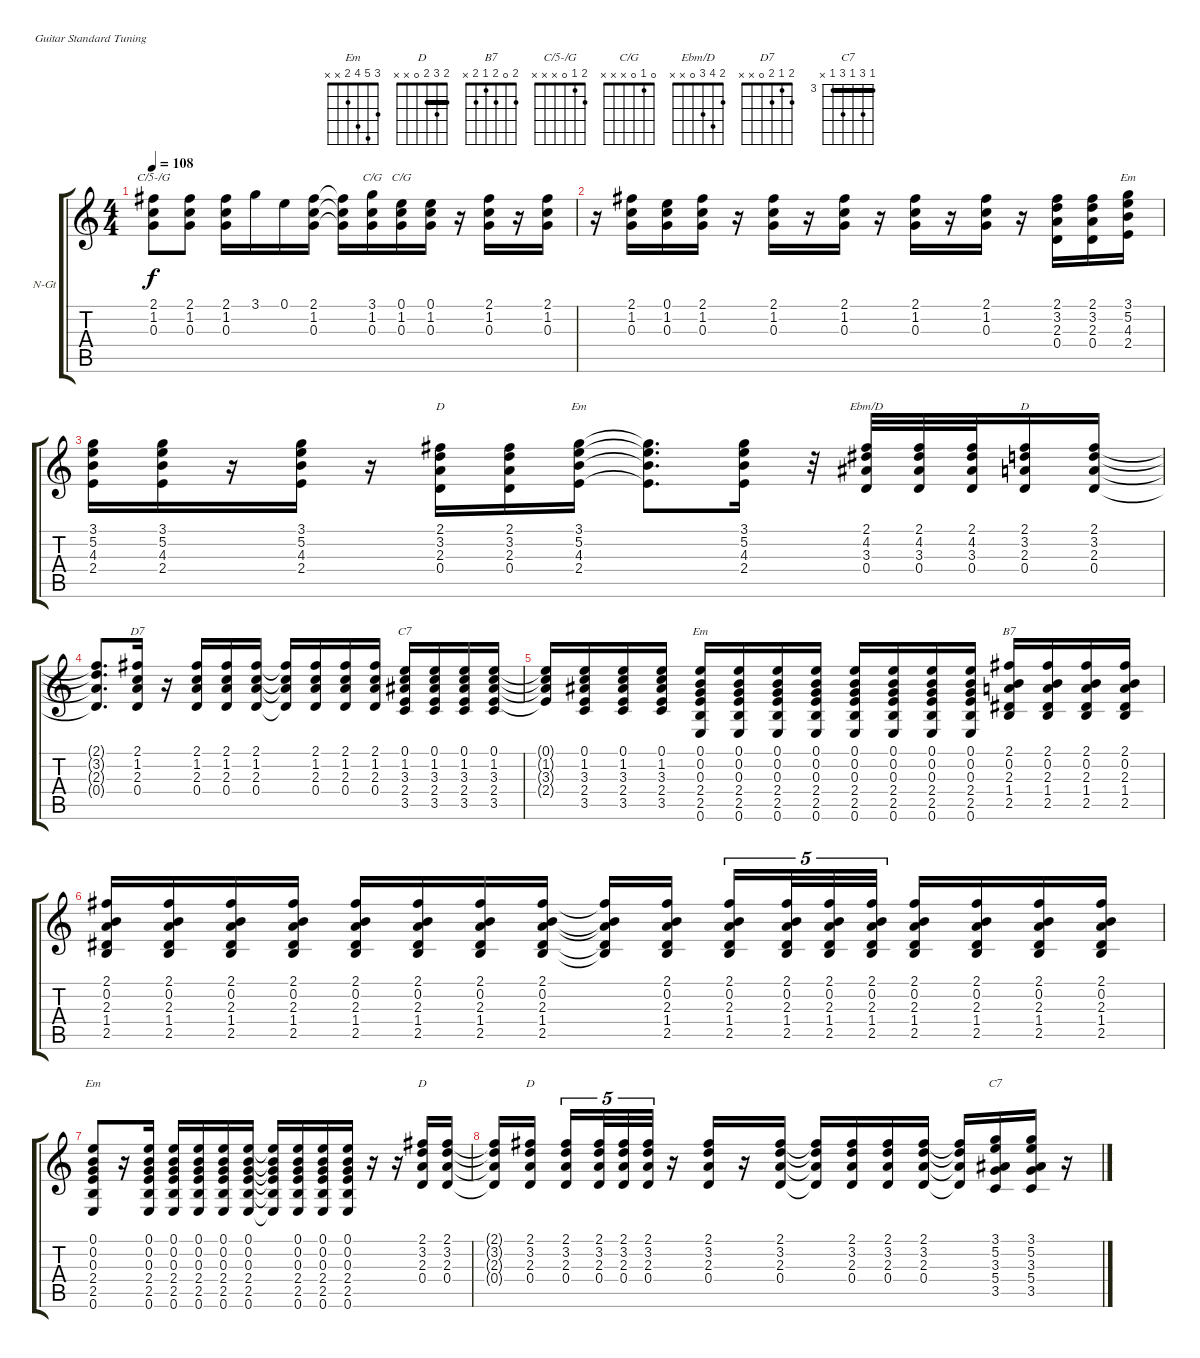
\bracketExtendMode groupsimilarinstruments
\firstSystemTrackNameOrientation horizontal
\otherSystemsTrackNameOrientation horizontal
\track ("Paco" "N-Gt") {instrument acousticguitarnylon}
\staff {score tabs}
\tuning (E4 B3 G3 D3 A2 E2)
\chord ("Em" 0 0 0 2 2 0) {showfingering false}
\chord ("D" 2 3 2 0 x x) {showfingering false barre 2}
\chord ("B7" 2 0 2 1 2 x) {showfingering false}
\chord ("C/5-/G" 2 1 0 x x x) {showfingering false}
\chord ("C/G" 3 1 0 x x x) {showfingering false}
\chord ("C/G" 0 1 0 x x x) {showfingering false}
\chord ("Em" 3 5 4 2 x x) {showfingering false}
\chord ("Ebm/D" 2 4 3 0 x x) {showfingering false}
\chord ("D7" 2 1 2 0 x x) {showfingering false}
\chord ("C7" 0 1 3 2 3 x) {showfingering false}
\chord ("C7" 3 5 3 5 3 x) {firstfret 3 showfingering false barre (3 3)}
\ts (4 4)
\tempo 108
\clef g2
\ks c
(2.1 1.2 0.3).8{ch "C/5-/G" dy f} (2.1 1.2 0.3).8 (2.1 1.2 0.3).16 3.1.16 0.1.16 (2.1 1.2 0.3).16 (2.1{t} 1.2{t} 0.3{t}).16 (3.1 1.2 0.3).16{ch "C/G"} (0.1 1.2 0.3).16{ch "C/G"} (0.1 1.2 0.3).16 r.16 (2.1 1.2 0.3).16 r.16 (2.1 1.2 0.3).16 |
r.16 (2.1 1.2 0.3).16 (0.1 1.2 0.3).16 (2.1 1.2 0.3).16 r.16 (2.1 1.2 0.3).16 r.16 (2.1 1.2 0.3).16 r.16 (2.1 1.2 0.3).16 r.16 (2.1 1.2 0.3).16 r.16 (2.1 3.2 2.3 0.4).16 (2.1 3.2 2.3 0.4).16 (3.1 5.2 4.3 2.4).16{ch "Em"} |
(3.1 5.2 4.3 2.4).16 (3.1 5.2 4.3 2.4).16 r.16 (3.1 5.2 4.3 2.4).16 r.16 (2.1 3.2 2.3 0.4).16{ch "D"} (2.1 3.2 2.3 0.4).16 (3.1 5.2 4.3 2.4).16{ch "Em"} (3.1{t} 5.2{t} 4.3{t} 2.4{t}).8{d} (3.1 5.2 4.3 2.4).16 r.32 (2.1 4.2 3.3 0.4).32{ch "Ebm/D"} (2.1 4.2 3.3 0.4).32 (2.1 4.2 3.3 0.4).32 (2.1 3.2 2.3 0.4).16{ch "D"} (2.1 3.2 2.3 0.4).16 |
(2.1{t} 3.2{t} 2.3{t} 0.4{t}).8{d} (2.1 1.2 2.3 0.4).16{ch "D7"} r.16 (2.1 1.2 2.3 0.4).16 (2.1 1.2 2.3 0.4).16 (2.1 1.2 2.3 0.4).16 (2.1{t} 1.2{t} 2.3{t} 0.4{t}).16 (2.1 1.2 2.3 0.4).16 (2.1 1.2 2.3 0.4).16 (2.1 1.2 2.3 0.4).16 (0.1 1.2 3.3 2.4 3.5).16{ch "C7"} (0.1 1.2 3.3 2.4 3.5).16 (0.1 1.2 3.3 2.4 3.5).16 (0.1 1.2 3.3 2.4 3.5).16 |
(0.1{t} 1.2{t} 3.3{t} 2.4{t}).16 (0.1 1.2 3.3 2.4 3.5).16 (0.1 1.2 3.3 2.4 3.5).16 (0.1 1.2 3.3 2.4 3.5).16 (0.1 0.2 0.3 2.4 2.5 0.6).16{ch "Em"} (0.1 0.2 0.3 2.4 2.5 0.6).16 (0.1 0.2 0.3 2.4 2.5 0.6).16 (0.1 0.2 0.3 2.4 2.5 0.6).16 (0.1 0.2 0.3 2.4 2.5 0.6).16 (0.1 0.2 0.3 2.4 2.5 0.6).16 (0.1 0.2 0.3 2.4 2.5 0.6).16 (0.1 0.2 0.3 2.4 2.5 0.6).16 (2.1 0.2 2.3 1.4 2.5).16{ch "B7"} (2.1 0.2 2.3 1.4 2.5).16 (2.1 0.2 2.3 1.4 2.5).16 (2.1 0.2 2.3 1.4 2.5).16 |
(2.1 0.2 2.3 1.4 2.5).16 (2.1 0.2 2.3 1.4 2.5).16 (2.1 0.2 2.3 1.4 2.5).16 (2.1 0.2 2.3 1.4 2.5).16 (2.1 0.2 2.3 1.4 2.5).16 (2.1 0.2 2.3 1.4 2.5).16 (2.1 0.2 2.3 1.4 2.5).16 (2.1 0.2 2.3 1.4 2.5).16 (2.1{t} 0.2{t} 2.3{t} 1.4{t} 2.5{t}).16 (2.1 0.2 2.3 1.4 2.5).16 (2.1 0.2 2.3 1.4 2.5).16{tu (5 4)} (2.1 0.2 2.3 1.4 2.5).32{tu (5 4)} (2.1 0.2 2.3 1.4 2.5).32{tu (5 4)} (2.1 0.2 2.3 1.4 2.5).32{tu (5 4)} (2.1 0.2 2.3 1.4 2.5).16 (2.1 0.2 2.3 1.4 2.5).16 (2.1 0.2 2.3 1.4 2.5).16 (2.1 0.2 2.3 1.4 2.5).16 |
(0.1 0.2 0.3 2.4 2.5 0.6).8{ch "Em"} r.16 (0.1 0.2 0.3 2.4 2.5 0.6).16 (0.1 0.2 0.3 2.4 2.5 0.6).16 (0.1 0.2 0.3 2.4 2.5 0.6).16 (0.1 0.2 0.3 2.4 2.5 0.6).16 (0.1 0.2 0.3 2.4 2.5 0.6).16 (0.1{t} 0.2{t} 0.3{t} 2.4{t} 2.5{t} 0.6{t}).16 (0.1 0.2 0.3 2.4 2.5 0.6).16 (0.1 0.2 0.3 2.4 2.5 0.6).16 (0.1 0.2 0.3 2.4 2.5 0.6).16 r.16 r.16 (2.1 3.2 2.3 0.4).16{ch "D"} (2.1 3.2 2.3 0.4).16 |
(2.1{t} 3.2{t} 2.3{t} 0.4{t}).16 (2.1 3.2 2.3 0.4).16{ch "D"} (2.1 3.2 2.3 0.4).16{tu (5 4)} (2.1 3.2 2.3 0.4).32{tu (5 4)} (2.1 3.2 2.3 0.4).32{tu (5 4)} (2.1 3.2 2.3 0.4).32{tu (5 4)} r.16 (2.1 3.2 2.3 0.4).16 r.16 (2.1 3.2 2.3 0.4).16 (2.1{t} 3.2{t} 2.3{t} 0.4{t}).16 (2.1 3.2 2.3 0.4).16 (2.1 3.2 2.3 0.4).16 (2.1 3.2 2.3 0.4).16 (2.1{t} 3.2{t} 2.3{t} 0.4{t}).16 (3.1 5.2 3.3 5.4 3.5).16{ch "C7"} (3.1 5.2 3.3 5.4 3.5).16 r.16
